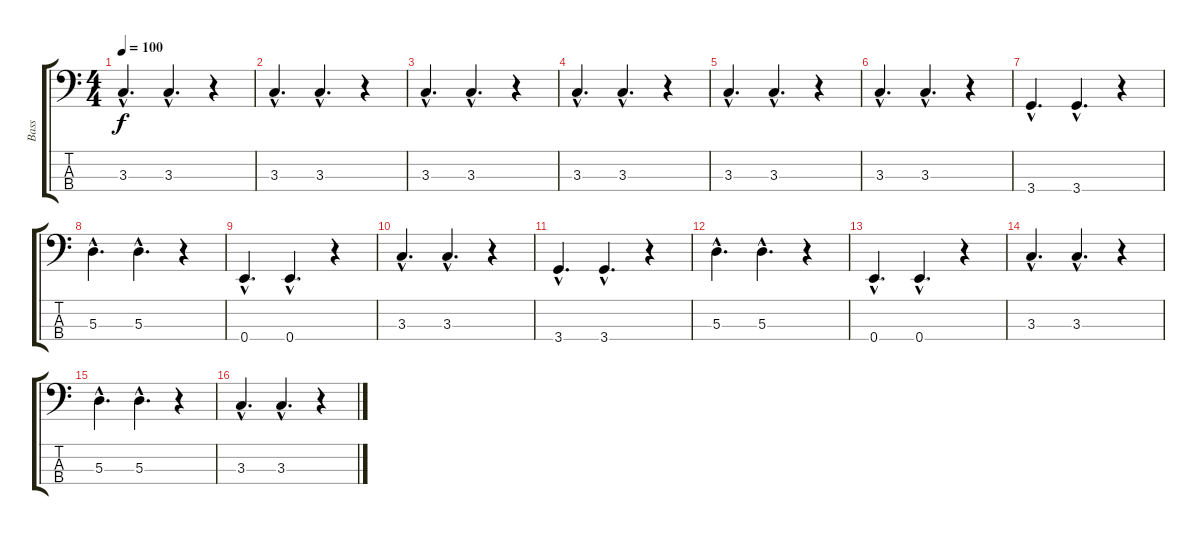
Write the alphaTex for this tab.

\track ("Bass" "Bass") {instrument electricbassfinger}
\staff {score tabs}
\tuning (G2 D2 A1 E1) {hide}
\ts (4 4)
\tempo 100
\clef f4
\ks c
3.3{hac}.4{d dy f} 3.3{hac}.4{d} r.4 |
3.3{hac}.4{d} 3.3{hac}.4{d} r.4 |
3.3{hac}.4{d} 3.3{hac}.4{d} r.4 |
3.3{hac}.4{d} 3.3{hac}.4{d} r.4 |
3.3{hac}.4{d} 3.3{hac}.4{d} r.4 |
3.3{hac}.4{d} 3.3{hac}.4{d} r.4 |
3.4{hac}.4{d} 3.4{hac}.4{d} r.4 |
5.3{hac}.4{d} 5.3{hac}.4{d} r.4 |
0.4{hac}.4{d} 0.4{hac}.4{d} r.4 |
3.3{hac}.4{d} 3.3{hac}.4{d} r.4 |
3.4{hac}.4{d} 3.4{hac}.4{d} r.4 |
5.3{hac}.4{d} 5.3{hac}.4{d} r.4 |
0.4{hac}.4{d} 0.4{hac}.4{d} r.4 |
3.3{hac}.4{d} 3.3{hac}.4{d} r.4 |
5.3{hac}.4{d} 5.3{hac}.4{d} r.4 |
3.3{hac}.4{d} 3.3{hac}.4{d} r.4
